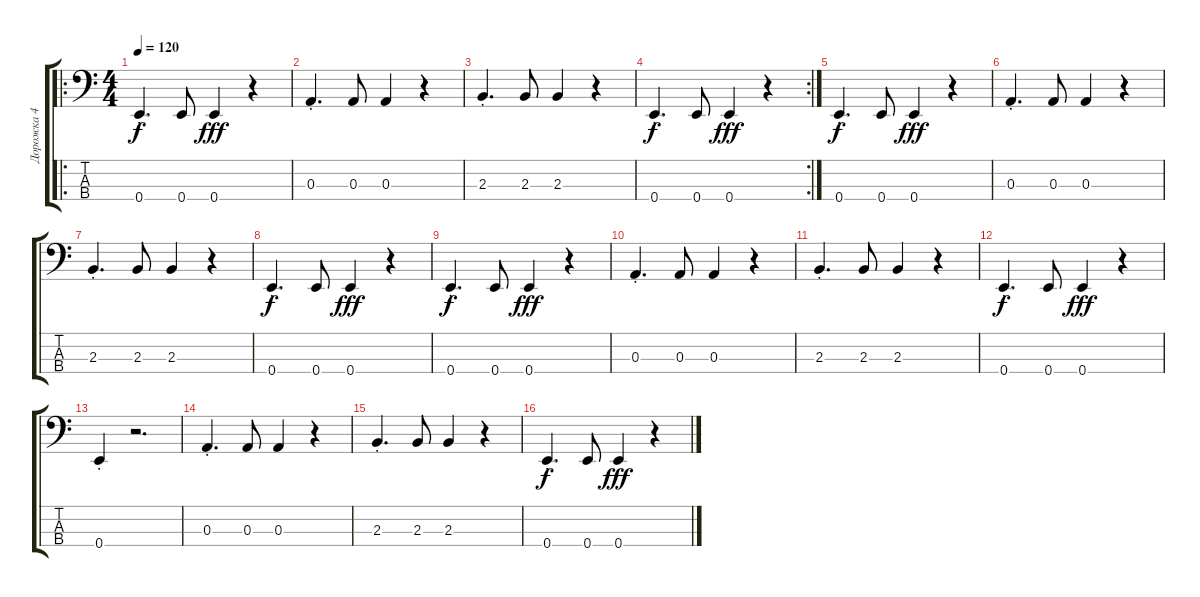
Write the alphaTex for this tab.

\track ("Дорожка 4" "Дорожка 4") {instrument electricbassfinger}
\staff {score tabs}
\tuning (G2 D2 A1 E1) {hide}
\ro
\ts (4 4)
\tempo 120
\clef f4
\ks c
0.4{st}.4{d dy f} 0.4.8 0.4.4{dy fff} r.4 |
0.3{st}.4{d} 0.3.8 0.3.4 r.4 |
2.3{st}.4{d} 2.3.8 2.3.4 r.4 |
\rc 2
0.4{st}.4{d dy f} 0.4.8 0.4.4{dy fff} r.4 |
0.4{st}.4{d dy f} 0.4.8 0.4.4{dy fff} r.4 |
0.3{st}.4{d} 0.3.8 0.3.4 r.4 |
2.3{st}.4{d} 2.3.8 2.3.4 r.4 |
0.4{st}.4{d dy f} 0.4.8 0.4.4{dy fff} r.4 |
0.4{st}.4{d dy f} 0.4.8 0.4.4{dy fff} r.4 |
0.3{st}.4{d} 0.3.8 0.3.4 r.4 |
2.3{st}.4{d} 2.3.8 2.3.4 r.4 |
0.4{st}.4{d dy f} 0.4.8 0.4.4{dy fff} r.4 |
0.4{st}.4 r.2{d} |
0.3{st}.4{d} 0.3.8 0.3.4 r.4 |
2.3{st}.4{d} 2.3.8 2.3.4 r.4 |
0.4{st}.4{d dy f} 0.4.8 0.4.4{dy fff} r.4
